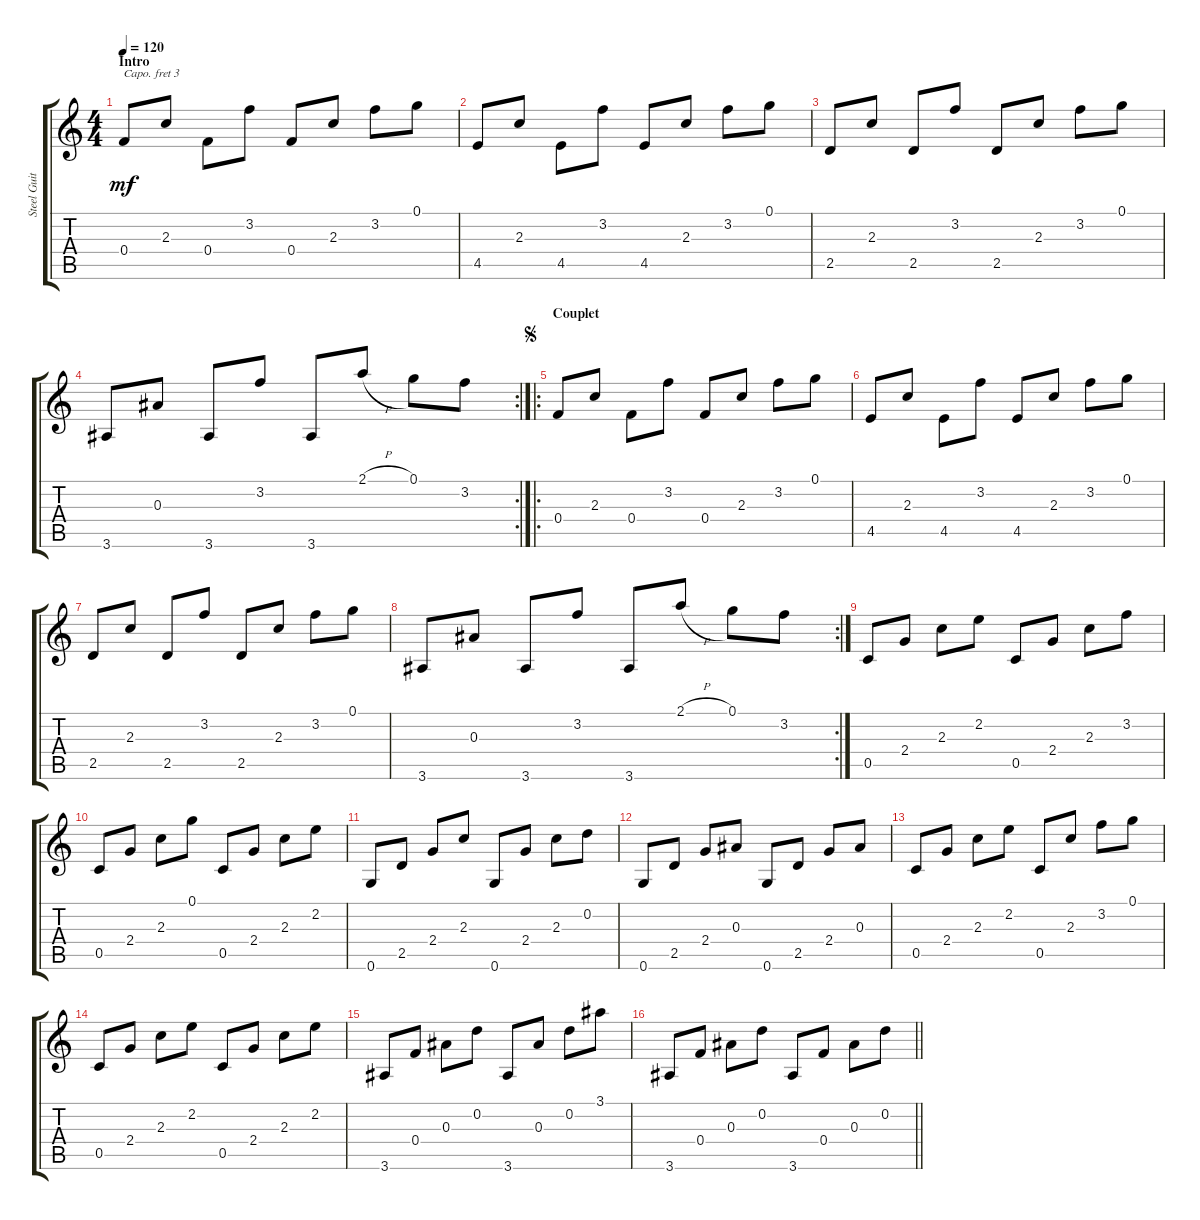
\track ("Steel Guitar" "Steel Guit") {instrument acousticguitarsteel}
\staff {score tabs}
\capo 3
\tuning (E4 B3 G3 D3 A2 E2) {hide}
\ts (4 4)
\section ("" "Intro")
\tempo 120
\clef g2
\ks c
0.4.8{dy mf instrument acousticguitarsteel} 2.3.8 0.4.8 3.2.8 0.4.8 2.3.8 3.2.8 0.1.8 |
4.5.8 2.3.8 4.5.8 3.2.8 4.5.8 2.3.8 3.2.8 0.1.8 |
2.5.8 2.3.8 2.5.8 3.2.8 2.5.8 2.3.8 3.2.8 0.1.8 |
\rc 2
3.6.8 0.3.8 3.6.8 3.2.8 3.6.8 2.1{h}.8 0.1.8 3.2.8 |
\ro
\section ("" "Couplet")
\jump segno
0.4.8 2.3.8 0.4.8 3.2.8 0.4.8 2.3.8 3.2.8 0.1.8 |
4.5.8 2.3.8 4.5.8 3.2.8 4.5.8 2.3.8 3.2.8 0.1.8 |
2.5.8 2.3.8 2.5.8 3.2.8 2.5.8 2.3.8 3.2.8 0.1.8 |
\rc 2
3.6.8 0.3.8 3.6.8 3.2.8 3.6.8 2.1{h}.8 0.1.8 3.2.8 |
0.5.8 2.4.8 2.3.8 2.2.8 0.5.8 2.4.8 2.3.8 3.2.8 |
0.5.8 2.4.8 2.3.8 0.1.8 0.5.8 2.4.8 2.3.8 2.2.8 |
0.6.8 2.5.8 2.4.8 2.3.8 0.6.8 2.4.8 2.3.8 0.2.8 |
0.6.8 2.5.8 2.4.8 0.3.8 0.6.8 2.5.8 2.4.8 0.3.8 |
0.5.8 2.4.8 2.3.8 2.2.8 0.5.8 2.3.8 3.2.8 0.1.8 |
0.5.8 2.4.8 2.3.8 2.2.8 0.5.8 2.4.8 2.3.8 2.2.8 |
3.6.8 0.4.8 0.3.8 0.2.8 3.6.8 0.3.8 0.2.8 3.1.8 |
\barLineRight lightlight
3.6.8 0.4.8 0.3.8 0.2.8 3.6.8 0.4.8 0.3.8 0.2.8
